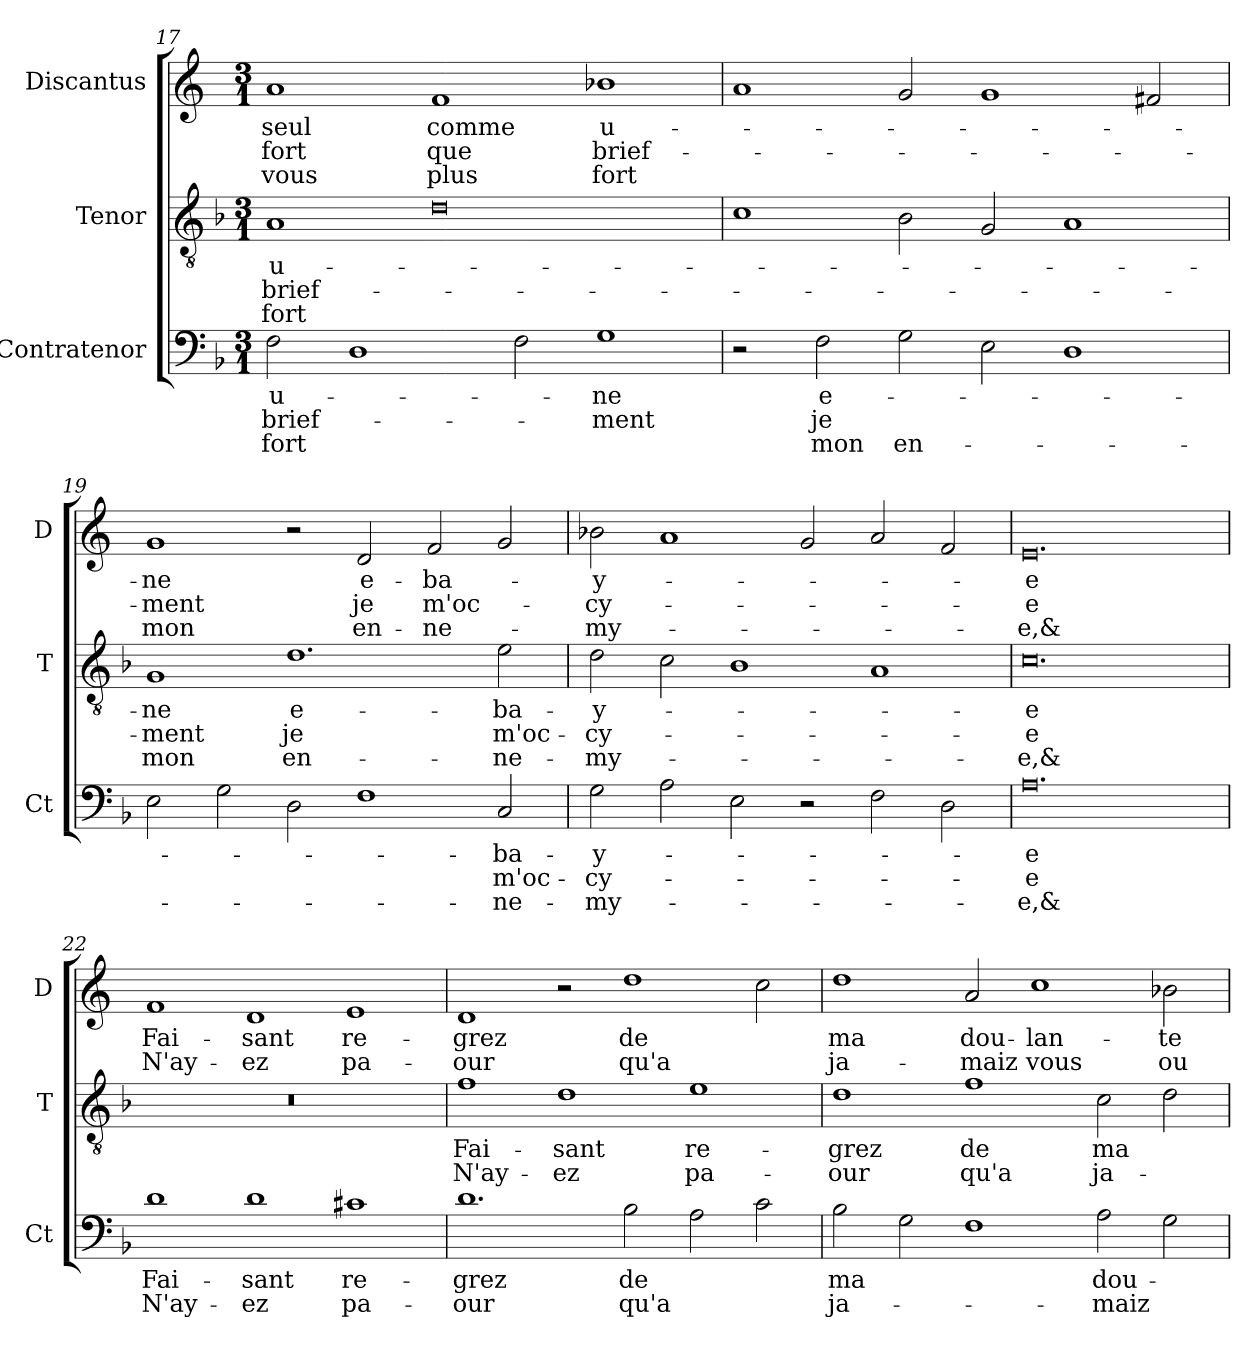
**kern	**text	**text	**text	**kern	**text	**text	**text	**kern	**text	**text	**text
*part3	*part3	*part3	*part3	*part2	*part2	*part2	*part2	*part1	*part1	*part1	*part1
*staff3	*staff3	*staff3	*staff3	*staff2	*staff2	*staff2	*staff2	*staff1	*staff1	*staff1	*staff1
*I"Contratenor	*	*	*	*I"Tenor	*	*	*	*I"Discantus	*	*	*
*I'Ct	*	*	*	*I'T	*	*	*	*I'D	*	*	*
*clefF4	*	*	*	*clefGv2	*	*	*	*clefG2	*	*	*
*k[b-]	*	*	*	*k[b-]	*	*	*	*k[]	*	*	*
*M3/1	*	*	*	*M3/1	*	*	*	*M3/1	*	*	*
=17	=17	=17	=17	=17	=17	=17	=17	=17	=17	=17	=17
2F\	u-	brief-	fort	1A	u-	brief-	fort	1a	seul	fort	vous
1D	.	.	.	.	.	.	.	.	.	.	.
.	.	.	.	0d	.	.	.	1f	comme	que	plus
2F\	.	.	.	.	.	.	.	.	.	.	.
1G	-ne	-ment	.	.	.	.	.	1b-X	u-	brief-	fort
=18	=18	=18	=18	=18	=18	=18	=18	=18	=18	=18	=18
2r	.	.	.	1c	.	.	.	1a	.	.	.
2F\	e-	je	mon	.	.	.	.	.	.	.	.
2G\	.	.	en-	2B-\	.	.	.	2g/	.	.	.
2E\	.	.	.	2G/	.	.	.	1g	.	.	.
1D	.	.	.	1A	.	.	.	.	.	.	.
.	.	.	.	.	.	.	.	2f#X/	.	.	.
=19	=19	=19	=19	=19	=19	=19	=19	=19	=19	=19	=19
2E\	.	.	.	1G	-ne	-ment	mon	1g	-ne	-ment	mon
2G\	.	.	.	.	.	.	.	.	.	.	.
2D\	.	.	.	1.d	e-	je	en-	2r	.	.	.
1F	.	.	.	.	.	.	.	2d/	e-	je	en-
.	.	.	.	.	.	.	.	2f/	-ba-	m'oc-	-ne-
2C/	-ba-	m'oc-	-ne-	2e\	-ba-	m'oc-	-ne-	2g/	.	.	.
=20	=20	=20	=20	=20	=20	=20	=20	=20	=20	=20	=20
2G\	-y-	-cy-	-my-	2d\	-y-	-cy-	-my-	2b-X\	-y-	-cy-	-my-
2A\	.	.	.	2c\	.	.	.	1a	.	.	.
2E\	.	.	.	1B-	.	.	.	.	.	.	.
2r	.	.	.	.	.	.	.	2g/	.	.	.
2F\	.	.	.	1A	.	.	.	2a/	.	.	.
2D\	.	.	.	.	.	.	.	2f/	.	.	.
=21	=21	=21	=21	=21	=21	=21	=21	=21	=21	=21	=21
0.A	-e	-e	-e,&	0.c	-e	-e	-e,&	0.e	-e	-e	-e,&
=22	=22	=22	=22	=22	=22	=22	=22	=22	=22	=22	=22
1d	Fai-	N'ay-	.	0.r	.	.	.	1f	Fai-	N'ay-	.
1d	-sant	-ez	.	.	.	.	.	1d	-sant	-ez	.
1c#X	re-	pa-	.	.	.	.	.	1e	re-	pa-	.
=23	=23	=23	=23	=23	=23	=23	=23	=23	=23	=23	=23
1.d	-grez	-our	.	1f	Fai-	N'ay-	.	1d	-grez	-our	.
.	.	.	.	1d	-sant	-ez	.	2r	.	.	.
2B-\	de	qu'a	.	.	.	.	.	1dd	de	qu'a	.
2A\	.	.	.	1e	re-	pa-	.	.	.	.	.
2c\	.	.	.	.	.	.	.	2cc\	.	.	.
=24	=24	=24	=24	=24	=24	=24	=24	=24	=24	=24	=24
2B-\	ma	ja-	.	1d	-grez	-our	.	1dd	ma	ja-	.
2G\	.	.	.	.	.	.	.	.	.	.	.
1F	.	.	.	1f	de	qu'a	.	2a/	dou-	-maiz	.
.	.	.	.	.	.	.	.	1cc	-lan-	vous	.
2A\	dou-	-maiz	.	2c\	ma	ja-	.	.	.	.	.
2G\	.	.	.	2d\	.	.	.	2b-X\	-te	ou-	.
=	=	=	=	=	=	=	=	=	=	=	=
*-	*-	*-	*-	*-	*-	*-	*-	*-	*-	*-	*-
